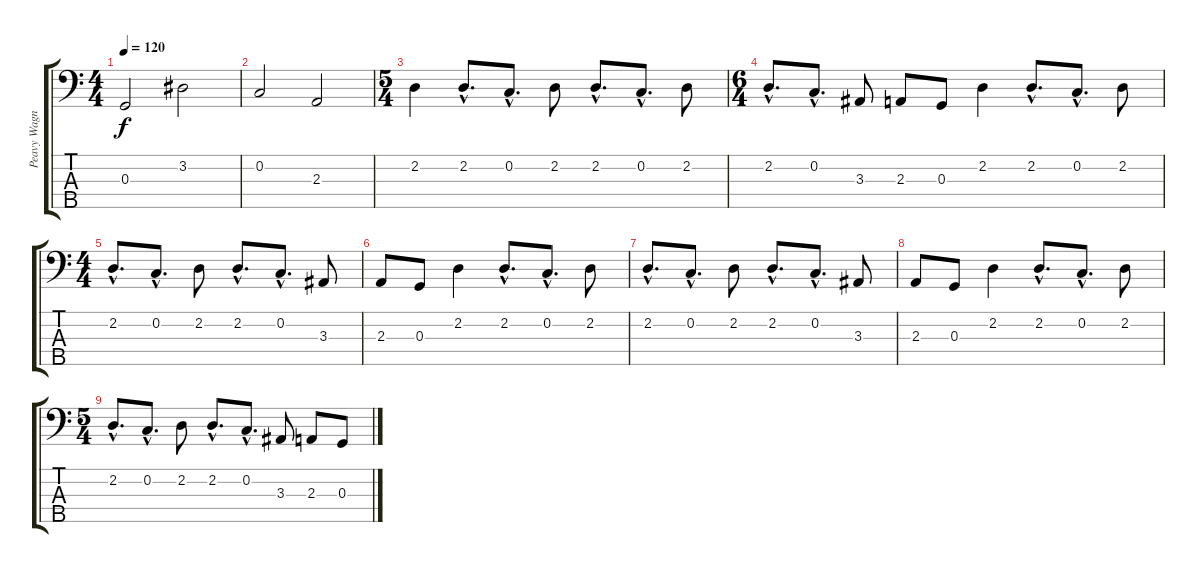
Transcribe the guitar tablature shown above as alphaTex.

\track ("Peavy Wagner" "Peavy Wagn") {instrument electricbassfinger}
\staff {score tabs}
\tuning (F2 C2 G1 D1 A0) {hide}
\ts (4 4)
\tempo 120
\clef f4
\ks c
0.3.2{dy f} 3.2.2 |
0.2.2 2.3.2 |
\ts (5 4)
2.2.4 2.2{hac}.8{d} 0.2{hac}.8{d} 2.2.8 2.2{hac}.8{d} 0.2{hac}.8{d} 2.2.8 |
\ts (6 4)
2.2{hac}.8{d} 0.2{hac}.8{d} 3.3.8 2.3.8 0.3.8 2.2.4 2.2{hac}.8{d} 0.2{hac}.8{d} 2.2.8 |
\ts (4 4)
2.2{hac}.8{d} 0.2{hac}.8{d} 2.2.8 2.2{hac}.8{d} 0.2{hac}.8{d} 3.3.8 |
2.3.8 0.3.8 2.2.4 2.2{hac}.8{d} 0.2{hac}.8{d} 2.2.8 |
2.2{hac}.8{d} 0.2{hac}.8{d} 2.2.8 2.2{hac}.8{d} 0.2{hac}.8{d} 3.3.8 |
2.3.8 0.3.8 2.2.4 2.2{hac}.8{d} 0.2{hac}.8{d} 2.2.8 |
\ts (5 4)
2.2{hac}.8{d} 0.2{hac}.8{d} 2.2.8 2.2{hac}.8{d} 0.2{hac}.8{d} 3.3.8 2.3.8 0.3.8
